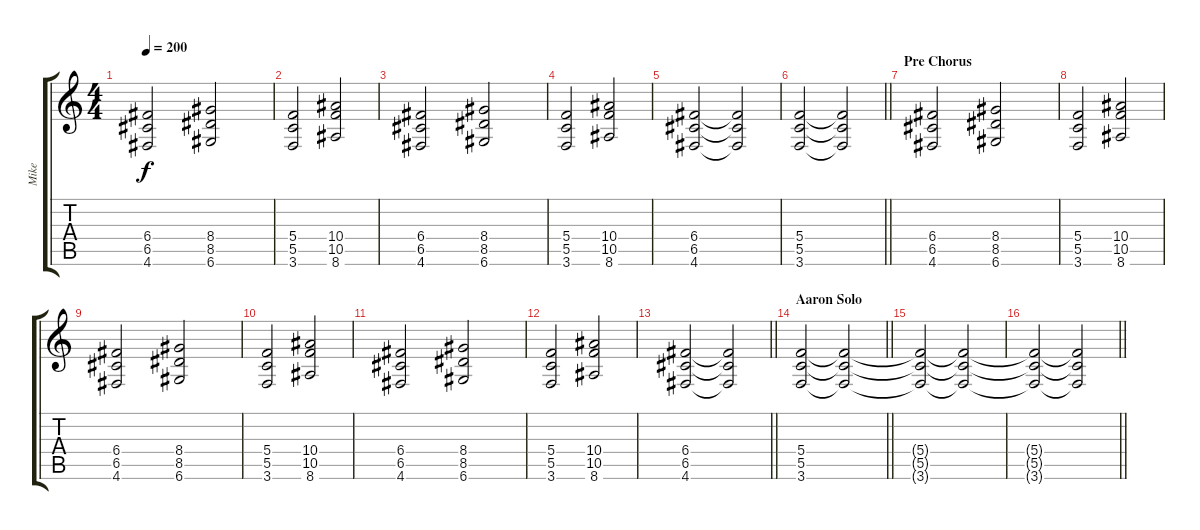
\track ("Mike" "Mike") {instrument distortionguitar}
\staff {score tabs}
\tuning (D4 A3 F3 C3 G2 D2) {hide}
\ts (4 4)
\tempo 200
\clef g2
\ks c
(6.4 6.5 4.6).2{dy f} (8.4 8.5 6.6).2 |
(5.4 5.5 3.6).2 (10.4 10.5 8.6).2 |
(6.4 6.5 4.6).2 (8.4 8.5 6.6).2 |
(5.4 5.5 3.6).2 (10.4 10.5 8.6).2 |
(6.4 6.5 4.6).2 (6.4{t} 6.5{t} 4.6{t}).2 |
\barLineRight lightlight
(5.4 5.5 3.6).2 (5.4{t} 5.5{t} 3.6{t}).2 |
\section ("" "Pre Chorus")
(6.4 6.5 4.6).2 (8.4 8.5 6.6).2 |
(5.4 5.5 3.6).2 (10.4 10.5 8.6).2 |
(6.4 6.5 4.6).2 (8.4 8.5 6.6).2 |
(5.4 5.5 3.6).2 (10.4 10.5 8.6).2 |
(6.4 6.5 4.6).2 (8.4 8.5 6.6).2 |
(5.4 5.5 3.6).2 (10.4 10.5 8.6).2 |
\barLineRight lightlight
(6.4 6.5 4.6).2 (6.4{t} 6.5{t} 4.6{t}).2 |
\section ("" "Aaron Solo")
\barLineRight lightlight
(5.4 5.5 3.6).2 (5.4{t} 5.5{t} 3.6{t}).2 |
(5.4{t} 5.5{t} 3.6{t}).2 (5.4{t} 5.5{t} 3.6{t}).2 |
\barLineRight lightlight
(5.4{t} 5.5{t} 3.6{t}).2 (5.4{t} 5.5{t} 3.6{t}).2
